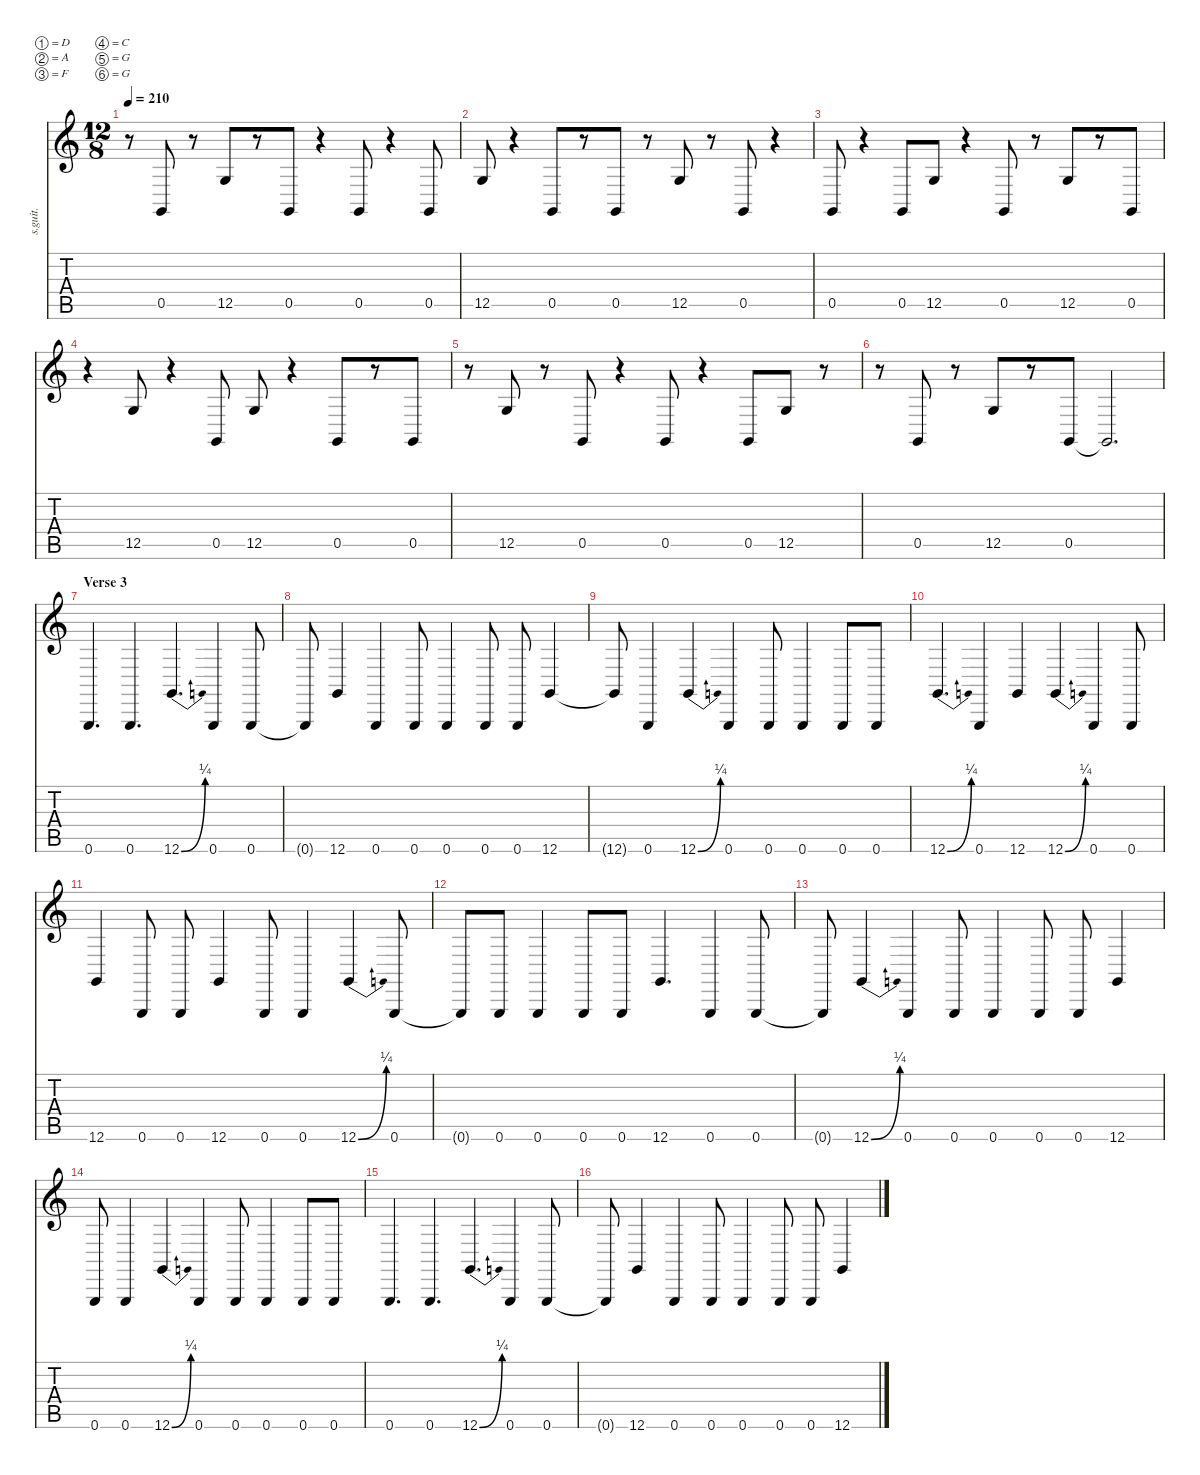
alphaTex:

\defaultSystemsLayout 4
\hideDynamics
\bracketExtendMode nobrackets
\track ("Bass" "s.guit.") {instrument electricbasspick}
\staff {score tabs}
\tuning (D3 A2 F2 C2 G1 G0)
\ts (12 8)
\tempo 210
\clef g2
\ks c
r.8{dy f} 0.5.8{lyrics (0 "") lyrics (1 "") lyrics (2 "") lyrics (3 "") lyrics (4 "")} r.8 12.5.8{lyrics (0 "") lyrics (1 "") lyrics (2 "") lyrics (3 "") lyrics (4 "")} r.8 0.5.8{lyrics (0 "") lyrics (1 "") lyrics (2 "") lyrics (3 "") lyrics (4 "")} r.4 0.5.8{lyrics (0 "") lyrics (1 "") lyrics (2 "") lyrics (3 "") lyrics (4 "")} r.4 0.5.8{lyrics (0 "") lyrics (1 "") lyrics (2 "") lyrics (3 "") lyrics (4 "")} |
12.5.8{lyrics (0 "") lyrics (1 "") lyrics (2 "") lyrics (3 "") lyrics (4 "")} r.4 0.5.8{lyrics (0 "") lyrics (1 "") lyrics (2 "") lyrics (3 "") lyrics (4 "")} r.8 0.5.8{lyrics (0 "") lyrics (1 "") lyrics (2 "") lyrics (3 "") lyrics (4 "")} r.8 12.5.8{lyrics (0 "") lyrics (1 "") lyrics (2 "") lyrics (3 "") lyrics (4 "")} r.8 0.5.8{lyrics (0 "") lyrics (1 "") lyrics (2 "") lyrics (3 "") lyrics (4 "")} r.4 |
0.5.8{lyrics (0 "") lyrics (1 "") lyrics (2 "") lyrics (3 "") lyrics (4 "")} r.4 0.5.8{lyrics (0 "") lyrics (1 "") lyrics (2 "") lyrics (3 "") lyrics (4 "")} 12.5.8{lyrics (0 "") lyrics (1 "") lyrics (2 "") lyrics (3 "") lyrics (4 "")} r.4 0.5.8{lyrics (0 "") lyrics (1 "") lyrics (2 "") lyrics (3 "") lyrics (4 "")} r.8 12.5.8{lyrics (0 "") lyrics (1 "") lyrics (2 "") lyrics (3 "") lyrics (4 "")} r.8 0.5.8{lyrics (0 "") lyrics (1 "") lyrics (2 "") lyrics (3 "") lyrics (4 "")} |
r.4 12.5.8{lyrics (0 "") lyrics (1 "") lyrics (2 "") lyrics (3 "") lyrics (4 "")} r.4 0.5.8{lyrics (0 "") lyrics (1 "") lyrics (2 "") lyrics (3 "") lyrics (4 "")} 12.5.8{lyrics (0 "") lyrics (1 "") lyrics (2 "") lyrics (3 "") lyrics (4 "")} r.4 0.5.8{lyrics (0 "") lyrics (1 "") lyrics (2 "") lyrics (3 "") lyrics (4 "")} r.8 0.5.8{lyrics (0 "") lyrics (1 "") lyrics (2 "") lyrics (3 "") lyrics (4 "")} |
r.8 12.5.8{lyrics (0 "") lyrics (1 "") lyrics (2 "") lyrics (3 "") lyrics (4 "")} r.8 0.5.8{lyrics (0 "") lyrics (1 "") lyrics (2 "") lyrics (3 "") lyrics (4 "")} r.4 0.5.8{lyrics (0 "") lyrics (1 "") lyrics (2 "") lyrics (3 "") lyrics (4 "")} r.4 0.5.8{lyrics (0 "") lyrics (1 "") lyrics (2 "") lyrics (3 "") lyrics (4 "")} 12.5.8{lyrics (0 "") lyrics (1 "") lyrics (2 "") lyrics (3 "") lyrics (4 "")} r.8 |
r.8 0.5.8{lyrics (0 "") lyrics (1 "") lyrics (2 "") lyrics (3 "") lyrics (4 "")} r.8 12.5.8{lyrics (0 "") lyrics (1 "") lyrics (2 "") lyrics (3 "") lyrics (4 "")} r.8 0.5.8{lyrics (0 "") lyrics (1 "") lyrics (2 "") lyrics (3 "") lyrics (4 "")} 0.5{t}.2{d lyrics (0 "") lyrics (1 "") lyrics (2 "") lyrics (3 "") lyrics (4 "") dy mf} |
\section ("" "Verse 3")
0.6.4{d lyrics (0 "") lyrics (1 "") lyrics (2 "") lyrics (3 "") lyrics (4 "") dy f} 0.6.4{d lyrics (0 "") lyrics (1 "") lyrics (2 "") lyrics (3 "") lyrics (4 "")} 12.6{be (bend 0 0 15 1)}.4{d lyrics (0 "") lyrics (1 "") lyrics (2 "") lyrics (3 "") lyrics (4 "")} 0.6.4{lyrics (0 "") lyrics (1 "") lyrics (2 "") lyrics (3 "") lyrics (4 "")} 0.6.8{lyrics (0 "") lyrics (1 "") lyrics (2 "") lyrics (3 "") lyrics (4 "")} |
0.6{t}.8{lyrics (0 "") lyrics (1 "") lyrics (2 "") lyrics (3 "") lyrics (4 "")} 12.6.4{lyrics (0 "") lyrics (1 "") lyrics (2 "") lyrics (3 "") lyrics (4 "")} 0.6.4{lyrics (0 "") lyrics (1 "") lyrics (2 "") lyrics (3 "") lyrics (4 "")} 0.6.8{lyrics (0 "") lyrics (1 "") lyrics (2 "") lyrics (3 "") lyrics (4 "")} 0.6.4{lyrics (0 "") lyrics (1 "") lyrics (2 "") lyrics (3 "") lyrics (4 "")} 0.6.8{lyrics (0 "") lyrics (1 "") lyrics (2 "") lyrics (3 "") lyrics (4 "")} 0.6.8{lyrics (0 "") lyrics (1 "") lyrics (2 "") lyrics (3 "") lyrics (4 "")} 12.6.4{lyrics (0 "") lyrics (1 "") lyrics (2 "") lyrics (3 "") lyrics (4 "")} |
12.6{t}.8{lyrics (0 "") lyrics (1 "") lyrics (2 "") lyrics (3 "") lyrics (4 "")} 0.6.4{lyrics (0 "") lyrics (1 "") lyrics (2 "") lyrics (3 "") lyrics (4 "")} 12.6{be (bend 0 0 15 1)}.4{lyrics (0 "") lyrics (1 "") lyrics (2 "") lyrics (3 "") lyrics (4 "")} 0.6.4{lyrics (0 "") lyrics (1 "") lyrics (2 "") lyrics (3 "") lyrics (4 "")} 0.6.8{lyrics (0 "") lyrics (1 "") lyrics (2 "") lyrics (3 "") lyrics (4 "")} 0.6.4{lyrics (0 "") lyrics (1 "") lyrics (2 "") lyrics (3 "") lyrics (4 "")} 0.6.8{lyrics (0 "") lyrics (1 "") lyrics (2 "") lyrics (3 "") lyrics (4 "")} 0.6.8{lyrics (0 "") lyrics (1 "") lyrics (2 "") lyrics (3 "") lyrics (4 "")} |
12.6{be (bend 0 0 15 1)}.4{d lyrics (0 "") lyrics (1 "") lyrics (2 "") lyrics (3 "") lyrics (4 "")} 0.6.4{lyrics (0 "") lyrics (1 "") lyrics (2 "") lyrics (3 "") lyrics (4 "")} 12.6.4{lyrics (0 "") lyrics (1 "") lyrics (2 "") lyrics (3 "") lyrics (4 "")} 12.6{be (bend 0 0 15 1)}.4{lyrics (0 "") lyrics (1 "") lyrics (2 "") lyrics (3 "") lyrics (4 "")} 0.6.4{lyrics (0 "") lyrics (1 "") lyrics (2 "") lyrics (3 "") lyrics (4 "")} 0.6.8{lyrics (0 "") lyrics (1 "") lyrics (2 "") lyrics (3 "") lyrics (4 "")} |
12.6.4{lyrics (0 "") lyrics (1 "") lyrics (2 "") lyrics (3 "") lyrics (4 "")} 0.6.8{lyrics (0 "") lyrics (1 "") lyrics (2 "") lyrics (3 "") lyrics (4 "")} 0.6.8{lyrics (0 "") lyrics (1 "") lyrics (2 "") lyrics (3 "") lyrics (4 "")} 12.6.4{lyrics (0 "") lyrics (1 "") lyrics (2 "") lyrics (3 "") lyrics (4 "")} 0.6.8{lyrics (0 "") lyrics (1 "") lyrics (2 "") lyrics (3 "") lyrics (4 "")} 0.6.4{lyrics (0 "") lyrics (1 "") lyrics (2 "") lyrics (3 "") lyrics (4 "")} 12.6{be (bend 0 0 15 1)}.4{lyrics (0 "") lyrics (1 "") lyrics (2 "") lyrics (3 "") lyrics (4 "")} 0.6.8{lyrics (0 "") lyrics (1 "") lyrics (2 "") lyrics (3 "") lyrics (4 "")} |
0.6{t}.8{lyrics (0 "") lyrics (1 "") lyrics (2 "") lyrics (3 "") lyrics (4 "")} 0.6.8{lyrics (0 "") lyrics (1 "") lyrics (2 "") lyrics (3 "") lyrics (4 "")} 0.6.4{lyrics (0 "") lyrics (1 "") lyrics (2 "") lyrics (3 "") lyrics (4 "")} 0.6.8{lyrics (0 "") lyrics (1 "") lyrics (2 "") lyrics (3 "") lyrics (4 "")} 0.6.8{lyrics (0 "") lyrics (1 "") lyrics (2 "") lyrics (3 "") lyrics (4 "")} 12.6.4{d lyrics (0 "") lyrics (1 "") lyrics (2 "") lyrics (3 "") lyrics (4 "")} 0.6.4{lyrics (0 "") lyrics (1 "") lyrics (2 "") lyrics (3 "") lyrics (4 "")} 0.6.8{lyrics (0 "") lyrics (1 "") lyrics (2 "") lyrics (3 "") lyrics (4 "")} |
0.6{t}.8{lyrics (0 "") lyrics (1 "") lyrics (2 "") lyrics (3 "") lyrics (4 "")} 12.6{be (bend 0 0 15 1)}.4{lyrics (0 "") lyrics (1 "") lyrics (2 "") lyrics (3 "") lyrics (4 "")} 0.6.4{lyrics (0 "") lyrics (1 "") lyrics (2 "") lyrics (3 "") lyrics (4 "")} 0.6.8{lyrics (0 "") lyrics (1 "") lyrics (2 "") lyrics (3 "") lyrics (4 "")} 0.6.4{lyrics (0 "") lyrics (1 "") lyrics (2 "") lyrics (3 "") lyrics (4 "")} 0.6.8{lyrics (0 "") lyrics (1 "") lyrics (2 "") lyrics (3 "") lyrics (4 "")} 0.6.8{lyrics (0 "") lyrics (1 "") lyrics (2 "") lyrics (3 "") lyrics (4 "")} 12.6.4{lyrics (0 "") lyrics (1 "") lyrics (2 "") lyrics (3 "") lyrics (4 "")} |
0.6.8{lyrics (0 "") lyrics (1 "") lyrics (2 "") lyrics (3 "") lyrics (4 "")} 0.6.4{lyrics (0 "") lyrics (1 "") lyrics (2 "") lyrics (3 "") lyrics (4 "")} 12.6{be (bend 0 0 15 1)}.4{lyrics (0 "") lyrics (1 "") lyrics (2 "") lyrics (3 "") lyrics (4 "")} 0.6.4{lyrics (0 "") lyrics (1 "") lyrics (2 "") lyrics (3 "") lyrics (4 "")} 0.6.8{lyrics (0 "") lyrics (1 "") lyrics (2 "") lyrics (3 "") lyrics (4 "")} 0.6.4{lyrics (0 "") lyrics (1 "") lyrics (2 "") lyrics (3 "") lyrics (4 "")} 0.6.8{lyrics (0 "") lyrics (1 "") lyrics (2 "") lyrics (3 "") lyrics (4 "")} 0.6.8{lyrics (0 "") lyrics (1 "") lyrics (2 "") lyrics (3 "") lyrics (4 "")} |
0.6.4{d lyrics (0 "") lyrics (1 "") lyrics (2 "") lyrics (3 "") lyrics (4 "")} 0.6.4{d lyrics (0 "") lyrics (1 "") lyrics (2 "") lyrics (3 "") lyrics (4 "")} 12.6{be (bend 0 0 15 1)}.4{d lyrics (0 "") lyrics (1 "") lyrics (2 "") lyrics (3 "") lyrics (4 "")} 0.6.4{lyrics (0 "") lyrics (1 "") lyrics (2 "") lyrics (3 "") lyrics (4 "")} 0.6.8{lyrics (0 "") lyrics (1 "") lyrics (2 "") lyrics (3 "") lyrics (4 "")} |
0.6{t}.8{lyrics (0 "") lyrics (1 "") lyrics (2 "") lyrics (3 "") lyrics (4 "")} 12.6.4{lyrics (0 "") lyrics (1 "") lyrics (2 "") lyrics (3 "") lyrics (4 "")} 0.6.4{lyrics (0 "") lyrics (1 "") lyrics (2 "") lyrics (3 "") lyrics (4 "")} 0.6.8{lyrics (0 "") lyrics (1 "") lyrics (2 "") lyrics (3 "") lyrics (4 "")} 0.6.4{lyrics (0 "") lyrics (1 "") lyrics (2 "") lyrics (3 "") lyrics (4 "")} 0.6.8{lyrics (0 "") lyrics (1 "") lyrics (2 "") lyrics (3 "") lyrics (4 "")} 0.6.8{lyrics (0 "") lyrics (1 "") lyrics (2 "") lyrics (3 "") lyrics (4 "")} 12.6.4{lyrics (0 "") lyrics (1 "") lyrics (2 "") lyrics (3 "") lyrics (4 "")}
